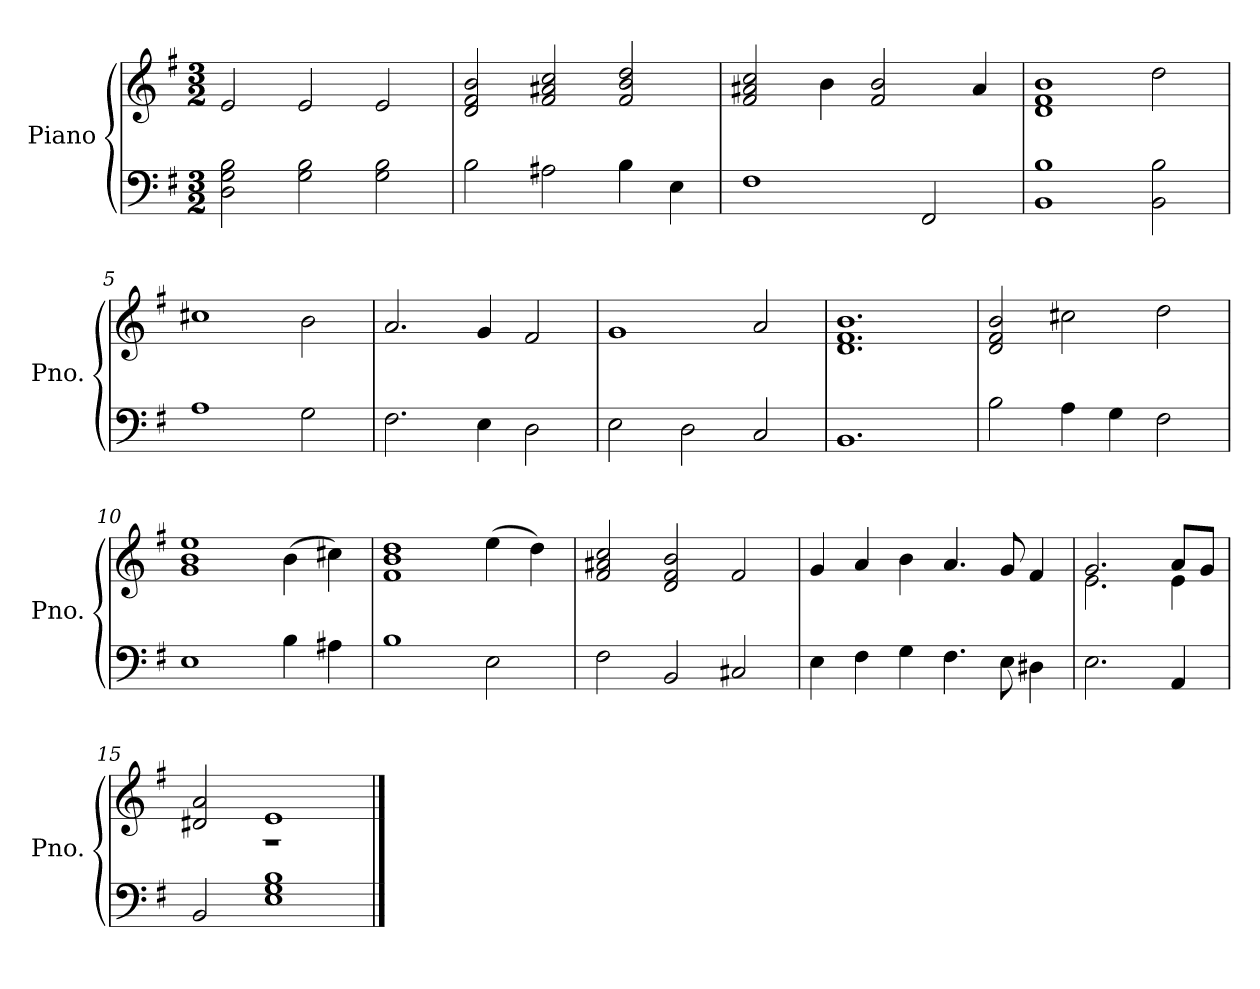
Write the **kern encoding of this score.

**kern	**kern
*part1	*part1
*staff2	*staff1
*I"Piano	*
*I'Pno.	*
*clefF4	*clefG2
*k[f#]	*k[f#]
*M3/2	*M3/2
=1	=1
2D\ 2G\ 2B\	2e/
2G\ 2B\	2e/
2G\ 2B\	2e/
=2	=2
2B\	2d/ 2f#/ 2b/
2A#X\	2f#/ 2a#X/ 2cc/
4B\	2f#/ 2b/ 2dd/
4E\	.
=3	=3
1F#	2f#/ 2a#X/ 2cc/
.	4b\
.	2f#/ 2b/
2FF#/	.
.	4a#/
=4	=4
1BB 1B	1d 1f# 1b
2BB\ 2B\	2dd\
=5	=5
1A	1cc#X
2G\	2b\
=6	=6
2.F#\	2.a/
4E\	4g/
2D\	2f#/
=7	=7
2E\	1g
2D\	.
2C/	2a/
=8	=8
1.BB	1.d 1.f# 1.b
=9	=9
2B\	2d/ 2f#/ 2b/
4A\	2cc#X\
4G\	.
2F#\	2dd\
=10	=10
1E	1g 1b 1ee
4B\	(4b\
4A#X\	4cc#X\)
!!LO:LB:g=z
=11	=11
1B	1f# 1b 1dd
2E\	(4ee\
.	4dd\)
=12	=12
2F#\	2f#/ 2a#X/ 2cc/
2BB/	2d/ 2f#/ 2b/
2C#X/	2f#/
=13	=13
4E\	4g/
4F#\	4a/
4G\	4b\
4.F#\	4.a/
8E\	8g/
4D#X\	4f#/
=14	=14
*	*^
2.E\	2.g/	2.e\
4AA/	8a/L	4e\
.	8g/J	.
=15	=15	=15
2BB/	2d#X/ 2a/	1.r
1E 1G 1B	1e	.
*	*v	*v
==	==
*-	*-
